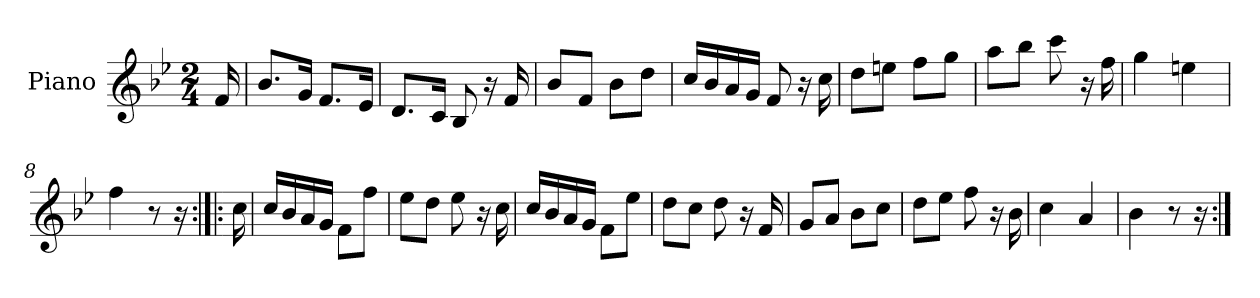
**kern
*part1
*staff1
*I"Piano
*I'Pno.
*clefG2
*k[b-e-]
*M2/4
=
16f/
=1
8.b-/L
16g/Jk
8.f/L
16e-/Jk
=2
8.d/L
16c/Jk
8B-/
16r
16f/
=3
8b-/L
8f/J
8b-\L
8dd\J
=4
16cc/LL
16b-/
16a/
16g/JJ
8f/
16r
16cc\
=5
8dd\L
8een\J
8ff\L
8gg\J
=6
8aa\L
8bb-\J
8ccc\
16r
16ff\
=7
4gg\
4een\
=8
4ff\
8r
16r
=9:|!|:
16cc\
=10
16cc/LL
16b-/
16a/
16g/JJ
8f\L
8ff\J
=11
8ee-\L
8dd\J
8ee-\
16r
16cc\
=12
16cc/LL
16b-/
16a/
16g/JJ
8f\L
8ee-\J
=13
8dd\L
8cc\J
8dd\
16r
16f/
=14
8g/L
8a/J
8b-\L
8cc\J
=15
8dd\L
8ee-\J
8ff\
16r
16b-\
=16
4cc\
4a/
=17
4b-\
8r
16r
=:|!
*-
